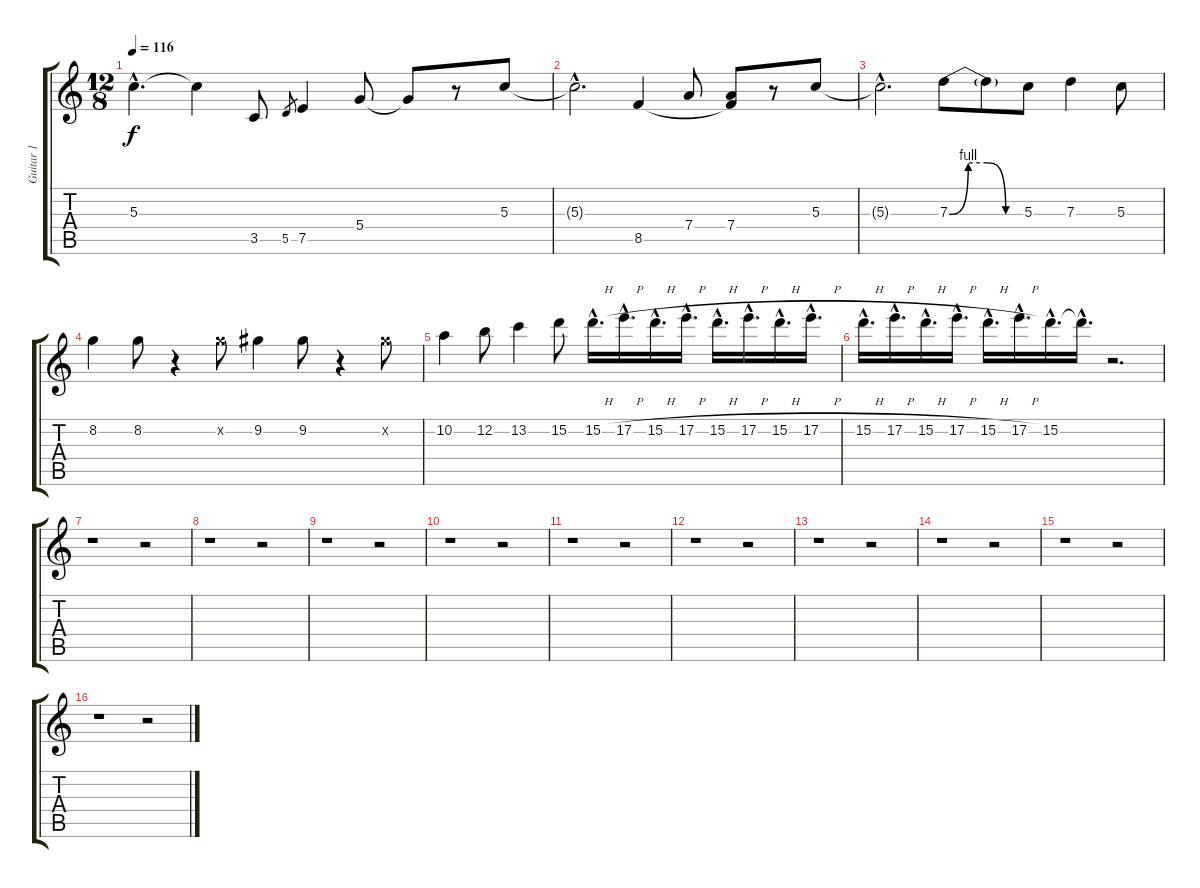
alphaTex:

\track ("Guitar 1" "Guitar 1") {instrument electricguitarclean}
\staff {score tabs}
\tuning (E4 B3 G3 D3 A2 E2) {hide}
\ts (12 8)
\tempo 116
\clef g2
\ks c
5.3{hac t}.4{d dy f} 5.3{t}.4 3.5.8 5.5.8{gr} 7.5.4 5.4.8 5.4{t}.8 r.8 5.3.8 |
5.3{hac t}.2{d} 8.5.4 7.4.8 (7.4 8.5{t}).8 r.8 5.3.8 |
5.3{hac t}.2{d} 7.3{be (custom 0 0 15 4 30 4 45 0 60 0)}.8 7.3{t}.8 5.3.8 7.3.4 5.3.8 |
8.2.4 8.2.8 r.4 8.2{x}.8 9.2.4 9.2.8 r.4 9.2{x}.8 |
10.2.4 12.2.8 13.2.4 15.2.8 15.2{h hac}.16{d volume 0} 17.2{h hac}.16{d} 15.2{h hac}.16{d} 17.2{h hac}.16{d} 15.2{h hac}.16{d} 17.2{h hac}.16{d} 15.2{h hac}.16{d} 17.2{h hac}.16{d} |
15.2{h hac}.16{d} 17.2{h hac}.16{d} 15.2{h hac}.16{d} 17.2{h hac}.16{d} 15.2{h hac}.16{d} 17.2{h hac}.16{d} 15.2{hac}.16{d} 15.2{hac t}.16{d} r.2{d} |
r.1 r.2 |
r.1 r.2 |
r.1 r.2 |
r.1 r.2 |
r.1 r.2 |
r.1 r.2 |
r.1 r.2 |
r.1 r.2 |
r.1 r.2 |
r.1 r.2
